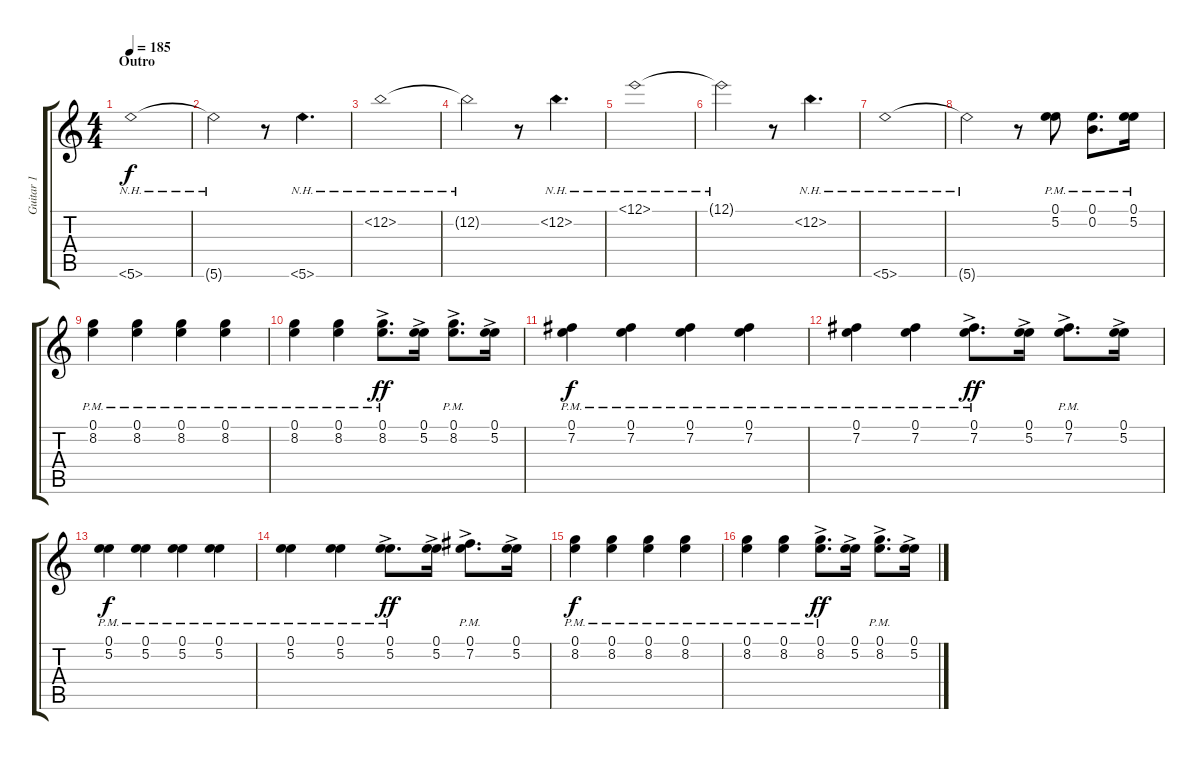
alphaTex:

\track ("Guitar 1" "Guitar 1") {instrument overdrivenguitar}
\staff {score tabs}
\tuning (E4 B3 G3 D3 A2 E2) {hide}
\ts (4 4)
\section ("" "Outro")
\tempo 185
\clef g2
\ks c
5.6{nh}.1{dy f volume 11} |
5.6{nh t}.2 r.8 5.6{nh}.4{d} |
12.2{nh}.1 |
12.2{nh t}.2 r.8 12.2{nh}.4{d} |
12.1{nh}.1 |
12.1{nh t}.2 r.8 12.2{nh}.4{d} |
5.6{nh}.1 |
5.6{nh t}.2 r.8 (0.1{pm} 5.2{pm}).8 (0.1{pm} 0.2{pm}).8{d} (0.1{pm} 5.2{pm}).16 |
(0.1{pm} 8.2{pm}).4 (0.1{pm} 8.2{pm}).4 (0.1{pm} 8.2{pm}).4 (0.1{pm} 8.2{pm}).4 |
(0.1{pm} 8.2{pm}).4 (0.1{pm} 8.2{pm}).4 (0.1{pm} 8.2{ac pm}).8{d dy ff} (0.1{ac} 5.2).16 (0.1{pm} 8.2{ac pm}).8{d} (0.1{ac} 5.2).16 |
(0.1{pm} 7.2{pm}).4{dy f} (0.1{pm} 7.2{pm}).4 (0.1{pm} 7.2{pm}).4 (0.1{pm} 7.2{pm}).4 |
(0.1{pm} 7.2{pm}).4 (0.1{pm} 7.2{pm}).4 (0.1{pm} 7.2{ac pm}).8{d dy ff} (0.1{ac} 5.2).16 (0.1{pm} 7.2{ac pm}).8{d} (0.1{ac} 5.2).16 |
(0.1{pm} 5.2{pm}).4{dy f} (0.1{pm} 5.2{pm}).4 (0.1{pm} 5.2{pm}).4 (0.1{pm} 5.2{pm}).4 |
(0.1{pm} 5.2{pm}).4 (0.1{pm} 5.2{pm}).4 (0.1{pm} 5.2{ac pm}).8{d dy ff} (0.1{ac} 5.2).16 (0.1{pm} 7.2{ac pm}).8{d} (0.1{ac} 5.2).16 |
(0.1{pm} 8.2{pm}).4{dy f} (0.1{pm} 8.2{pm}).4 (0.1{pm} 8.2{pm}).4 (0.1{pm} 8.2{pm}).4 |
(0.1{pm} 8.2{pm}).4 (0.1{pm} 8.2{pm}).4 (0.1{pm} 8.2{ac pm}).8{d dy ff} (0.1{ac} 5.2).16 (0.1{pm} 8.2{ac pm}).8{d} (0.1{ac} 5.2).16
